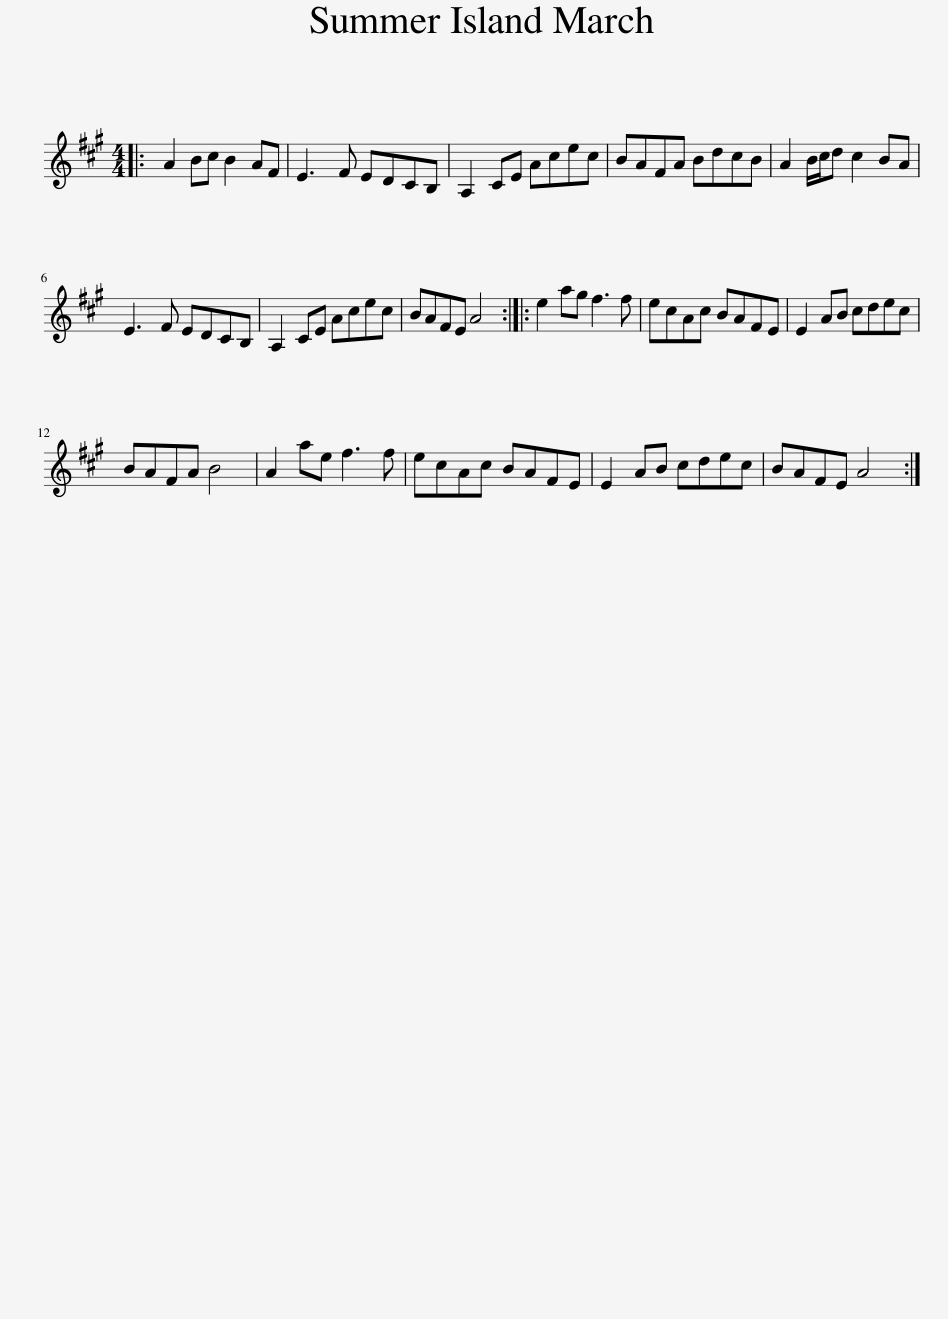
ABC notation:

X:1
L:1/8
M:4/4
I:linebreak $
K:A
V:1 treble
V:1
|: A2 Bc B2 AF | E3 F EDCB, | A,2 CE Acec | BAFA BdcB | A2 B/c/d c2 BA |$ %5
 E3 F EDCB, | A,2 CE Acec | BAFE A4 :: e2 ag f3 f | ecAc BAFE | %10
 E2 AB cdec |$ BAFA B4 | A2 ae f3 f | ecAc BAFE | E2 AB cdec | %15
 BAFE A4 :| %16
